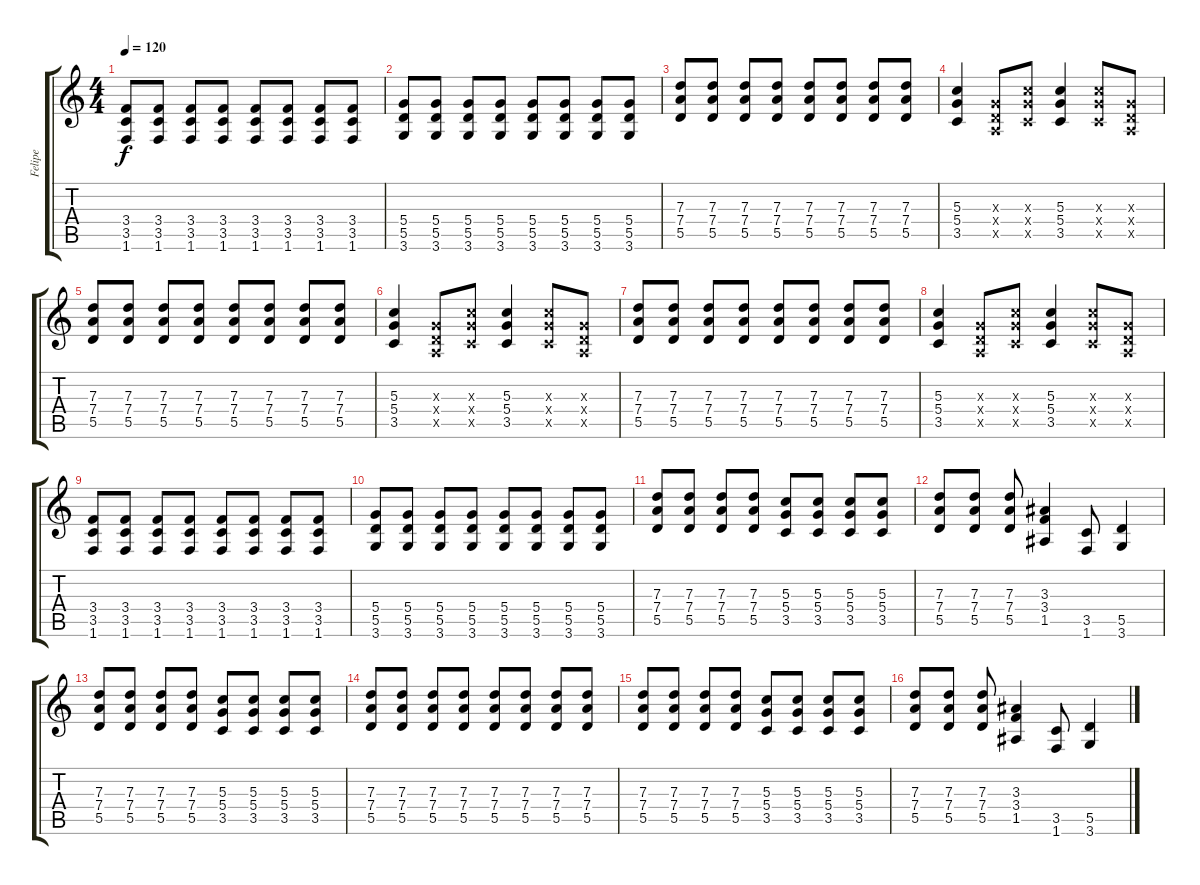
\track ("Felipe" "Felipe") {instrument distortionguitar}
\staff {score tabs}
\tuning (E4 B3 G3 D3 A2 E2) {hide}
\ts (4 4)
\tempo 120
\clef g2
\ks c
(3.4 3.5 1.6).8{dy f} (3.4 3.5 1.6).8 (3.4 3.5 1.6).8 (3.4 3.5 1.6).8 (3.4 3.5 1.6).8 (3.4 3.5 1.6).8 (3.4 3.5 1.6).8 (3.4 3.5 1.6).8 |
(5.4 5.5 3.6).8 (5.4 5.5 3.6).8 (5.4 5.5 3.6).8 (5.4 5.5 3.6).8 (5.4 5.5 3.6).8 (5.4 5.5 3.6).8 (5.4 5.5 3.6).8 (5.4 5.5 3.6).8 |
(7.3 7.4 5.5).8 (7.3 7.4 5.5).8 (7.3 7.4 5.5).8 (7.3 7.4 5.5).8 (7.3 7.4 5.5).8 (7.3 7.4 5.5).8 (7.3 7.4 5.5).8 (7.3 7.4 5.5).8 |
(5.3 5.4 3.5).4 (0.3{x} 0.4{x} 0.5{x}).8 (5.3{x} 5.4{x} 3.5{x}).8 (5.3 5.4 3.5).4 (5.3{x} 5.4{x} 3.5{x}).8 (0.3{x} 0.4{x} 0.5{x}).8 |
(7.3 7.4 5.5).8 (7.3 7.4 5.5).8 (7.3 7.4 5.5).8 (7.3 7.4 5.5).8 (7.3 7.4 5.5).8 (7.3 7.4 5.5).8 (7.3 7.4 5.5).8 (7.3 7.4 5.5).8 |
(5.3 5.4 3.5).4 (0.3{x} 0.4{x} 0.5{x}).8 (5.3{x} 5.4{x} 3.5{x}).8 (5.3 5.4 3.5).4 (5.3{x} 5.4{x} 3.5{x}).8 (0.3{x} 0.4{x} 0.5{x}).8 |
(7.3 7.4 5.5).8 (7.3 7.4 5.5).8 (7.3 7.4 5.5).8 (7.3 7.4 5.5).8 (7.3 7.4 5.5).8 (7.3 7.4 5.5).8 (7.3 7.4 5.5).8 (7.3 7.4 5.5).8 |
(5.3 5.4 3.5).4 (0.3{x} 0.4{x} 0.5{x}).8 (5.3{x} 5.4{x} 3.5{x}).8 (5.3 5.4 3.5).4 (5.3{x} 5.4{x} 3.5{x}).8 (0.3{x} 0.4{x} 0.5{x}).8 |
(3.4 3.5 1.6).8 (3.4 3.5 1.6).8 (3.4 3.5 1.6).8 (3.4 3.5 1.6).8 (3.4 3.5 1.6).8 (3.4 3.5 1.6).8 (3.4 3.5 1.6).8 (3.4 3.5 1.6).8 |
(5.4 5.5 3.6).8 (5.4 5.5 3.6).8 (5.4 5.5 3.6).8 (5.4 5.5 3.6).8 (5.4 5.5 3.6).8 (5.4 5.5 3.6).8 (5.4 5.5 3.6).8 (5.4 5.5 3.6).8 |
(7.3 7.4 5.5).8 (7.3 7.4 5.5).8 (7.3 7.4 5.5).8 (7.3 7.4 5.5).8 (5.3 5.4 3.5).8 (5.3 5.4 3.5).8 (5.3 5.4 3.5).8 (5.3 5.4 3.5).8 |
(7.3 7.4 5.5).8 (7.3 7.4 5.5).8 (7.3 7.4 5.5).8 (3.3 3.4 1.5).4 (3.5 1.6).8 (5.5 3.6).4 |
(7.3 7.4 5.5).8 (7.3 7.4 5.5).8 (7.3 7.4 5.5).8 (7.3 7.4 5.5).8 (5.3 5.4 3.5).8 (5.3 5.4 3.5).8 (5.3 5.4 3.5).8 (5.3 5.4 3.5).8 |
(7.3 7.4 5.5).8 (7.3 7.4 5.5).8 (7.3 7.4 5.5).8 (7.3 7.4 5.5).8 (7.3 7.4 5.5).8 (7.3 7.4 5.5).8 (7.3 7.4 5.5).8 (7.3 7.4 5.5).8 |
(7.3 7.4 5.5).8 (7.3 7.4 5.5).8 (7.3 7.4 5.5).8 (7.3 7.4 5.5).8 (5.3 5.4 3.5).8 (5.3 5.4 3.5).8 (5.3 5.4 3.5).8 (5.3 5.4 3.5).8 |
(7.3 7.4 5.5).8 (7.3 7.4 5.5).8 (7.3 7.4 5.5).8 (3.3 3.4 1.5).4 (3.5 1.6).8 (5.5 3.6).4
